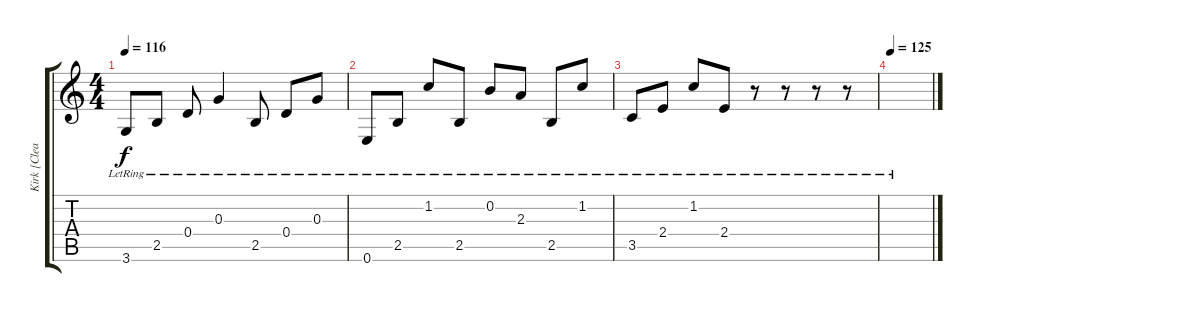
\track ("Kirk [Clean]" "Kirk [Clea") {instrument electricguitarclean}
\staff {score tabs}
\tuning (E4 B3 G3 D3 A2 E2) {hide}
\ts (4 4)
\tempo 116
\clef g2
\ks c
3.6{lr}.8{dy f} 2.5{lr}.8 0.4{lr}.8 0.3{lr}.4 2.5{lr}.8 0.4{lr}.8 0.3{lr}.8 |
0.6{lr}.8 2.5{lr}.8 1.2{lr}.8 2.5{lr}.8 0.2{lr}.8 2.3{lr}.8 2.5{lr}.8 1.2{lr}.8 |
3.5{lr}.8 2.4{lr}.8 1.2{lr}.8 2.4{lr}.8 r.8 r.8 r.8 r.8 |
\tempo 125
